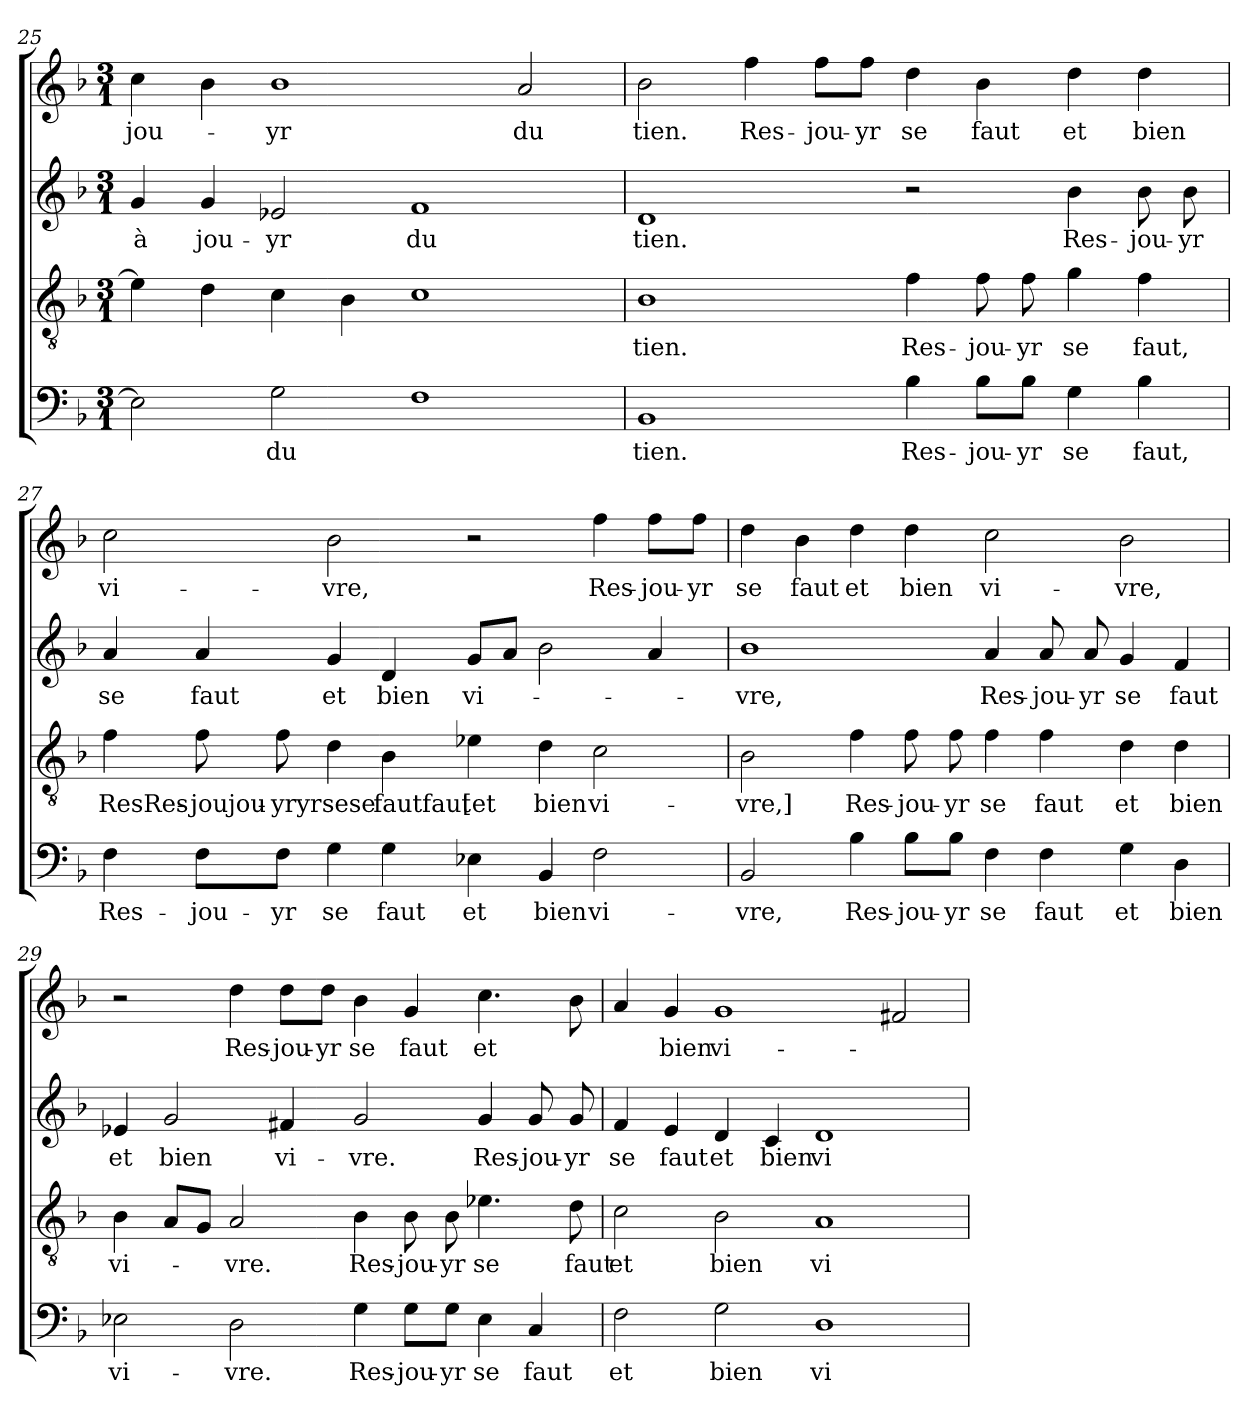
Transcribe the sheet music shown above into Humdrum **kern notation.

**kern	**text	**kern	**text	**kern	**text	**kern	**text
*part4	*part4	*part3	*part3	*part2	*part2	*part1	*part1
*staff4	*staff4	*staff3	*staff3	*staff2	*staff2	*staff1	*staff1
*clefF4	*	*clefGv2	*	*clefG2	*	*clefG2	*
*k[b-]	*	*k[b-]	*	*k[b-]	*	*k[b-]	*
*M3/1	*	*M3/1	*	*M3/1	*	*M3/1	*
=25	=25	=25	=25	=25	=25	=25	=25
2E-]	.	4e-]	.	4g	à	4cc	jou-
.	.	4d	.	4g	jou-	4b-	.
2G	du	4c	.	2e-X	-yr	1b-	-yr
.	.	4B-	.	.	.	.	.
1F	.	1c	.	1f	du	.	.
.	.	.	.	.	.	2a	du
!!LO:LB:g=z
=26	=26	=26	=26	=26	=26	=26	=26
1BB-	tien.	1B-	tien.	1d	tien.	2b-	tien.
.	.	.	.	.	.	4ff	Res-
.	.	.	.	.	.	8ff\L	-jou-
.	.	.	.	.	.	8ff\J	-yr
4B-	Res-	4f	Res-	2r	.	4dd	se
8B-\L	-jou-	8f	-jou-	.	.	4b-	faut
8B-\J	-yr	8f	-yr	.	.	.	.
4G	se	4g	se	4b-	Res-	4dd	et
4B-	faut,	4f	faut,	8b-	-jou-	4dd	bien
.	.	.	.	8b-	-yr	.	.
=27	=27	=27	=27	=27	=27	=27	=27
4F	Res-	4f	ResRes-	4a	se	2cc	vi-
8F\L	-jou-	8f	-joujou-	4a	faut	.	.
8F\J	-yr	8f	-yryr	.	.	.	.
4G	se	4d	sese	4g	et	2b-	-vre,
4G	faut	4B-	fautfaut	4d	bien	.	.
4E-X	et	4e-X	[et	8gL	vi-	2r	.
.	.	.	.	8aJ	.	.	.
4BB-	bien	4d	bien	2b-	.	.	.
2F	vi-	2c	vi-	.	.	4ff	Res-
.	.	.	.	4a	.	8ff\L	-jou-
.	.	.	.	.	.	8ff\J	-yr
=28	=28	=28	=28	=28	=28	=28	=28
2BB-	-vre,	2B-	-vre,]	1b-	-vre,	4dd	se
.	.	.	.	.	.	4b-	faut
4B-	Res-	4f	Res-	.	.	4dd	et
8B-\L	-jou-	8f	-jou-	.	.	4dd	bien
8B-\J	-yr	8f	-yr	.	.	.	.
4F	se	4f	se	4a	Res-	2cc	vi-
4F	faut	4f	faut	8a	-jou-	.	.
.	.	.	.	8a	-yr	.	.
4G	et	4d	et	4g	se	2b-	-vre,
4D	bien	4d	bien	4f	faut	.	.
!!LO:LB:g=z
=29	=29	=29	=29	=29	=29	=29	=29
2E-X	vi-	4B-	vi-	4e-X	et	2r	.
.	.	8AL	.	2g	bien	.	.
.	.	8GJ	.	.	.	.	.
2D	-vre.	2A	-vre.	.	.	4dd	Res-
.	.	.	.	4f#X	vi-	8dd\L	-jou-
.	.	.	.	.	.	8dd\J	-yr
4G	Res-	4B-	Res-	2g	-vre.	4b-	se
8G\L	-jou-	8B-	-jou-	.	.	4g	faut
8G\J	-yr	8B-	-yr	.	.	.	.
4E-	se	4.e-X	se	4g	Res-	4.cc	et
4C	faut	.	.	8g	-jou-	.	.
.	.	8d	faut	8g	-yr	8b-	.
=30	=30	=30	=30	=30	=30	=30	=30
2F	et	2c	et	4f	se	4a	.
.	.	.	.	4e	faut	4g	bien
2G	bien	2B-	bien	4d	et	1g	vi-
.	.	.	.	4c	bien	.	.
1D	vi-	1A	vi-	1d	vi-	.	.
.	.	.	.	.	.	2f#X	.
=	=	=	=	=	=	=	=
*-	*-	*-	*-	*-	*-	*-	*-
